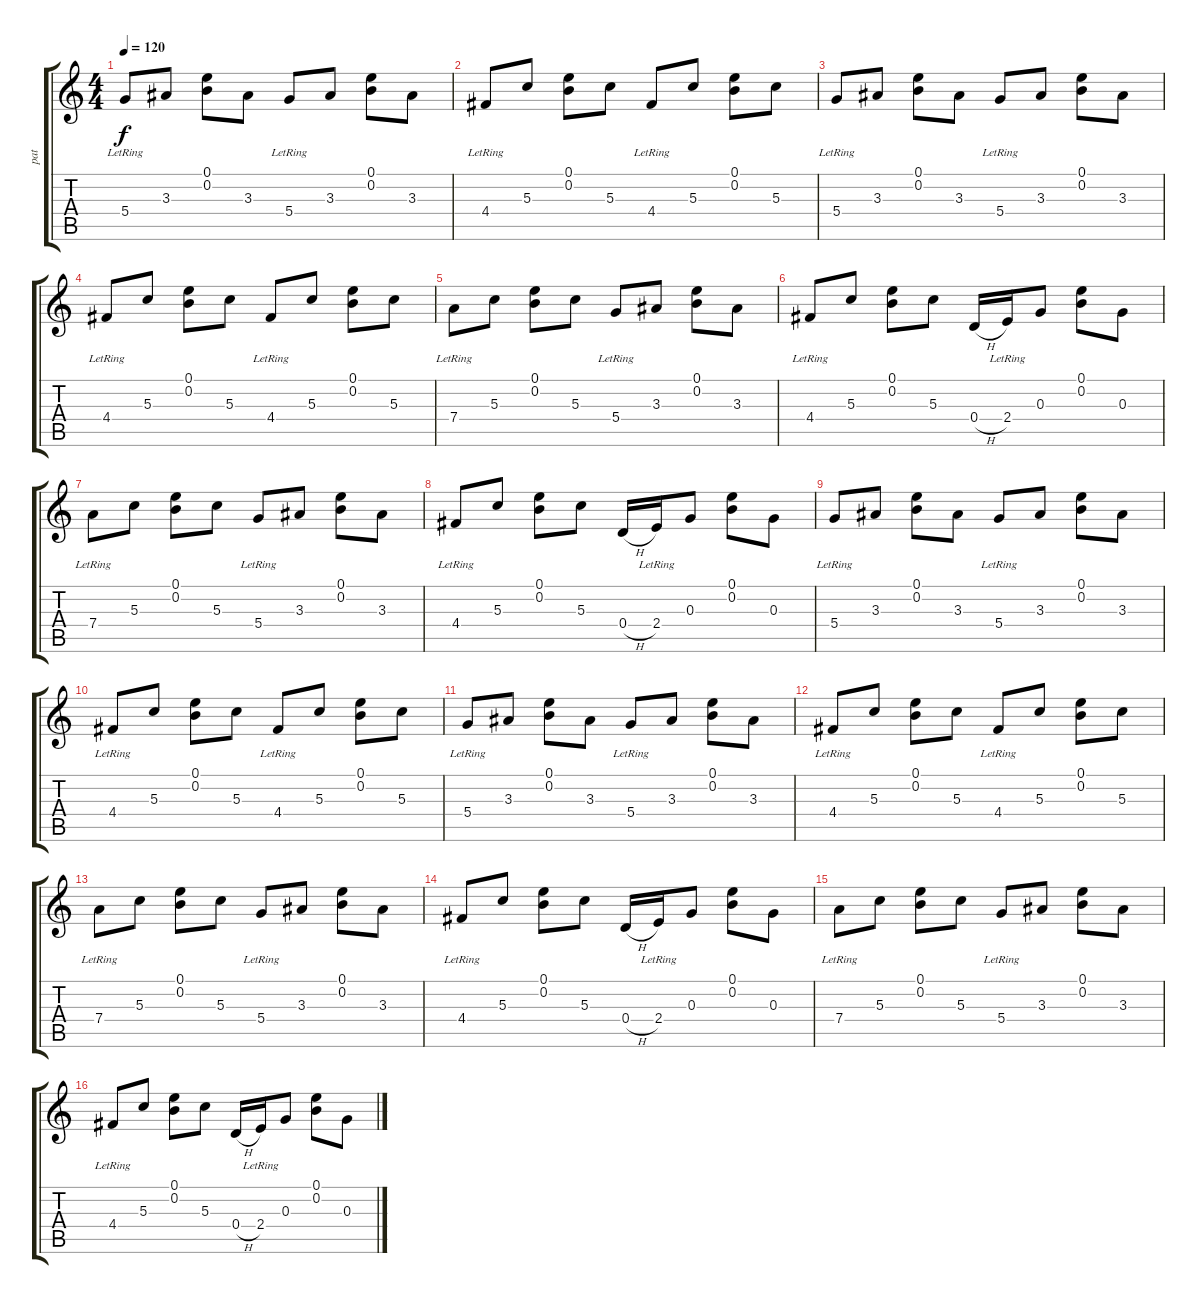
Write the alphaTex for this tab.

\track ("pat" "pat") {instrument acousticguitarsteel}
\staff {score tabs}
\tuning (E4 B3 G3 D3 A2 E2) {hide}
\ts (4 4)
\tempo 120
\clef g2
\ks c
5.4{lr}.8{dy f} 3.3.8 (0.1 0.2).8 3.3.8 5.4{lr}.8 3.3.8 (0.1 0.2).8 3.3.8 |
4.4{lr}.8 5.3.8 (0.1 0.2).8 5.3.8 4.4{lr}.8 5.3.8 (0.1 0.2).8 5.3.8 |
5.4{lr}.8 3.3.8 (0.1 0.2).8 3.3.8 5.4{lr}.8 3.3.8 (0.1 0.2).8 3.3.8 |
4.4{lr}.8 5.3.8 (0.1 0.2).8 5.3.8 4.4{lr}.8 5.3.8 (0.1 0.2).8 5.3.8 |
7.4{lr}.8 5.3.8 (0.1 0.2).8 5.3.8 5.4{lr}.8 3.3.8 (0.1 0.2).8 3.3.8 |
4.4{lr}.8 5.3.8 (0.1 0.2).8 5.3.8 0.4{h}.16 2.4{lr}.16 0.3.8 (0.1 0.2).8 0.3.8 |
7.4{lr}.8 5.3.8 (0.1 0.2).8 5.3.8 5.4{lr}.8 3.3.8 (0.1 0.2).8 3.3.8 |
4.4{lr}.8 5.3.8 (0.1 0.2).8 5.3.8 0.4{h}.16 2.4{lr}.16 0.3.8 (0.1 0.2).8 0.3.8 |
5.4{lr}.8 3.3.8 (0.1 0.2).8 3.3.8 5.4{lr}.8 3.3.8 (0.1 0.2).8 3.3.8 |
4.4{lr}.8 5.3.8 (0.1 0.2).8 5.3.8 4.4{lr}.8 5.3.8 (0.1 0.2).8 5.3.8 |
5.4{lr}.8 3.3.8 (0.1 0.2).8 3.3.8 5.4{lr}.8 3.3.8 (0.1 0.2).8 3.3.8 |
4.4{lr}.8 5.3.8 (0.1 0.2).8 5.3.8 4.4{lr}.8 5.3.8 (0.1 0.2).8 5.3.8 |
7.4{lr}.8 5.3.8 (0.1 0.2).8 5.3.8 5.4{lr}.8 3.3.8 (0.1 0.2).8 3.3.8 |
4.4{lr}.8 5.3.8 (0.1 0.2).8 5.3.8 0.4{h}.16 2.4{lr}.16 0.3.8 (0.1 0.2).8 0.3.8 |
7.4{lr}.8 5.3.8 (0.1 0.2).8 5.3.8 5.4{lr}.8 3.3.8 (0.1 0.2).8 3.3.8 |
4.4{lr}.8 5.3.8 (0.1 0.2).8 5.3.8 0.4{h}.16 2.4{lr}.16 0.3.8 (0.1 0.2).8 0.3.8
